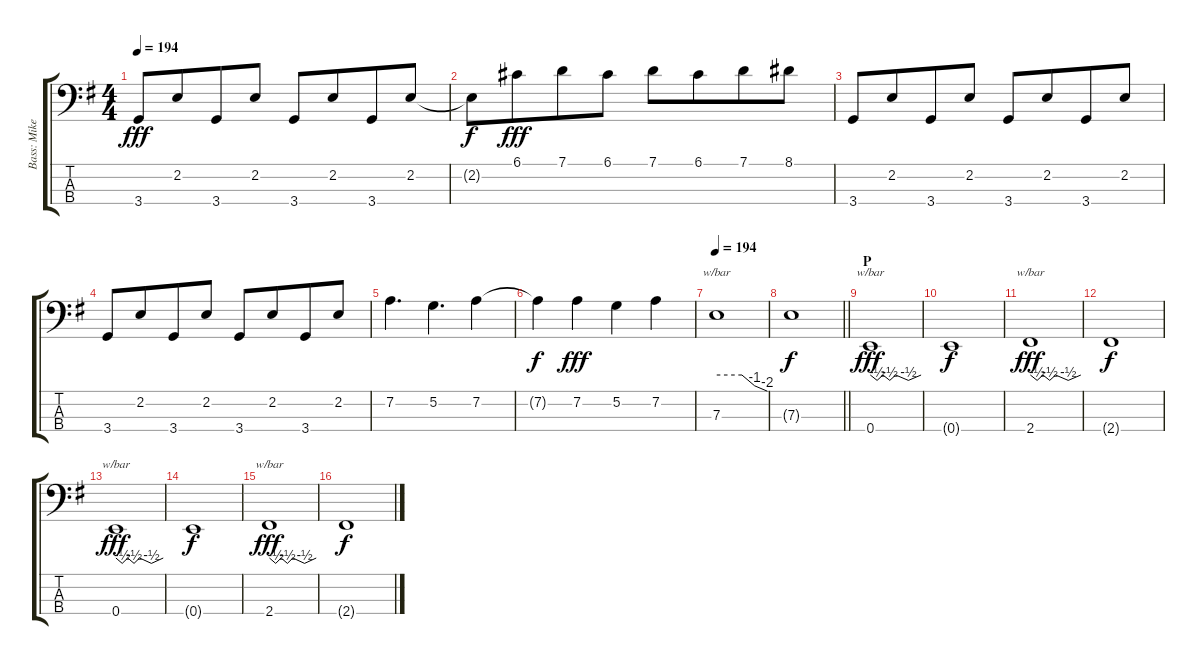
\track ("Bass: Mike" "Bass: Mike") {instrument electricbassfinger}
\staff {score tabs}
\tuning (G2 D2 A1 E1) {hide}
\ts (4 4)
\tempo 194
\clef f4
\ks g
3.4.8{dy fff} 2.2.8{beam merge} 3.4.8 2.2.8 3.4.8 2.2.8{beam merge} 3.4.8 2.2.8 |
2.2{t}.8{dy f} 6.1.8{dy fff beam merge} 7.1.8 6.1.8 7.1.8 6.1.8{beam merge} 7.1.8 8.1.8 |
3.4.8 2.2.8{beam merge} 3.4.8 2.2.8 3.4.8 2.2.8{beam merge} 3.4.8 2.2.8 |
3.4.8 2.2.8{beam merge} 3.4.8 2.2.8 3.4.8 2.2.8{beam merge} 3.4.8 2.2.8 |
7.2.4{d} 5.2.4{d} 7.2.4 |
7.2{t}.4{dy f} 7.2.4{dy fff} 5.2.4 7.2.4 |
\tempo 194
7.3.1{tbe (custom default 0 0 30 0 45 -4 60 -8)} |
\barLineRight lightlight
7.3{t}.1{dy f} |
\section ("" "P")
0.4.1{tbe (custom default 0 0 8 -2 15 0 23 -2 30 0 45 -2 60 0) dy fff} |
0.4{t}.1{dy f} |
2.4.1{tbe (custom default 0 0 8 -2 15 0 23 -2 30 0 45 -2 60 0) dy fff} |
2.4{t}.1{dy f} |
0.4.1{tbe (custom default 0 0 8 -2 15 0 23 -2 30 0 45 -2 60 0) dy fff} |
0.4{t}.1{dy f} |
2.4.1{tbe (custom default 0 0 8 -2 15 0 23 -2 30 0 45 -2 60 0) dy fff} |
2.4{t}.1{dy f}
